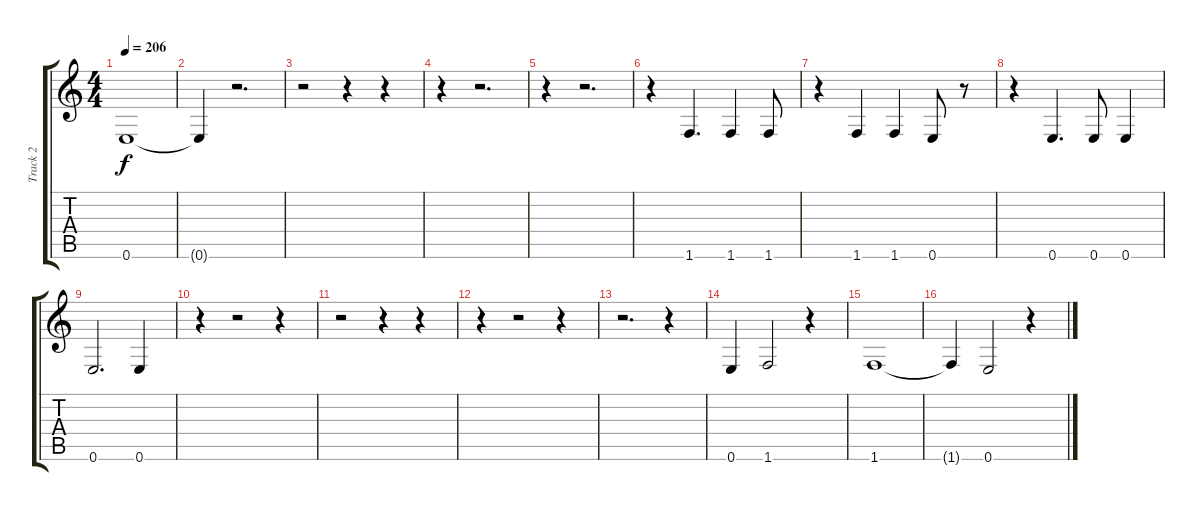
\track ("Track 2" "Track 2") {instrument electricbassfinger}
\staff {score tabs}
\tuning (E4 B3 G3 D3 A2 E2) {hide}
\ts (4 4)
\tempo 206
\clef g2
\ks c
0.6.1{dy f} |
0.6{t}.4 r.2{d} |
r.2 r.4 r.4 |
r.4 r.2{d} |
r.4 r.2{d} |
r.4 1.6.4{d} 1.6.4 1.6.8 |
r.4 1.6.4 1.6.4 0.6.8 r.8 |
r.4 0.6.4{d} 0.6.8 0.6.4 |
0.6.2{d} 0.6.4 |
r.4 r.2 r.4 |
r.2 r.4 r.4 |
r.4 r.2 r.4 |
r.2{d} r.4 |
0.6.4 1.6.2 r.4 |
1.6.1 |
1.6{t}.4 0.6.2 r.4
